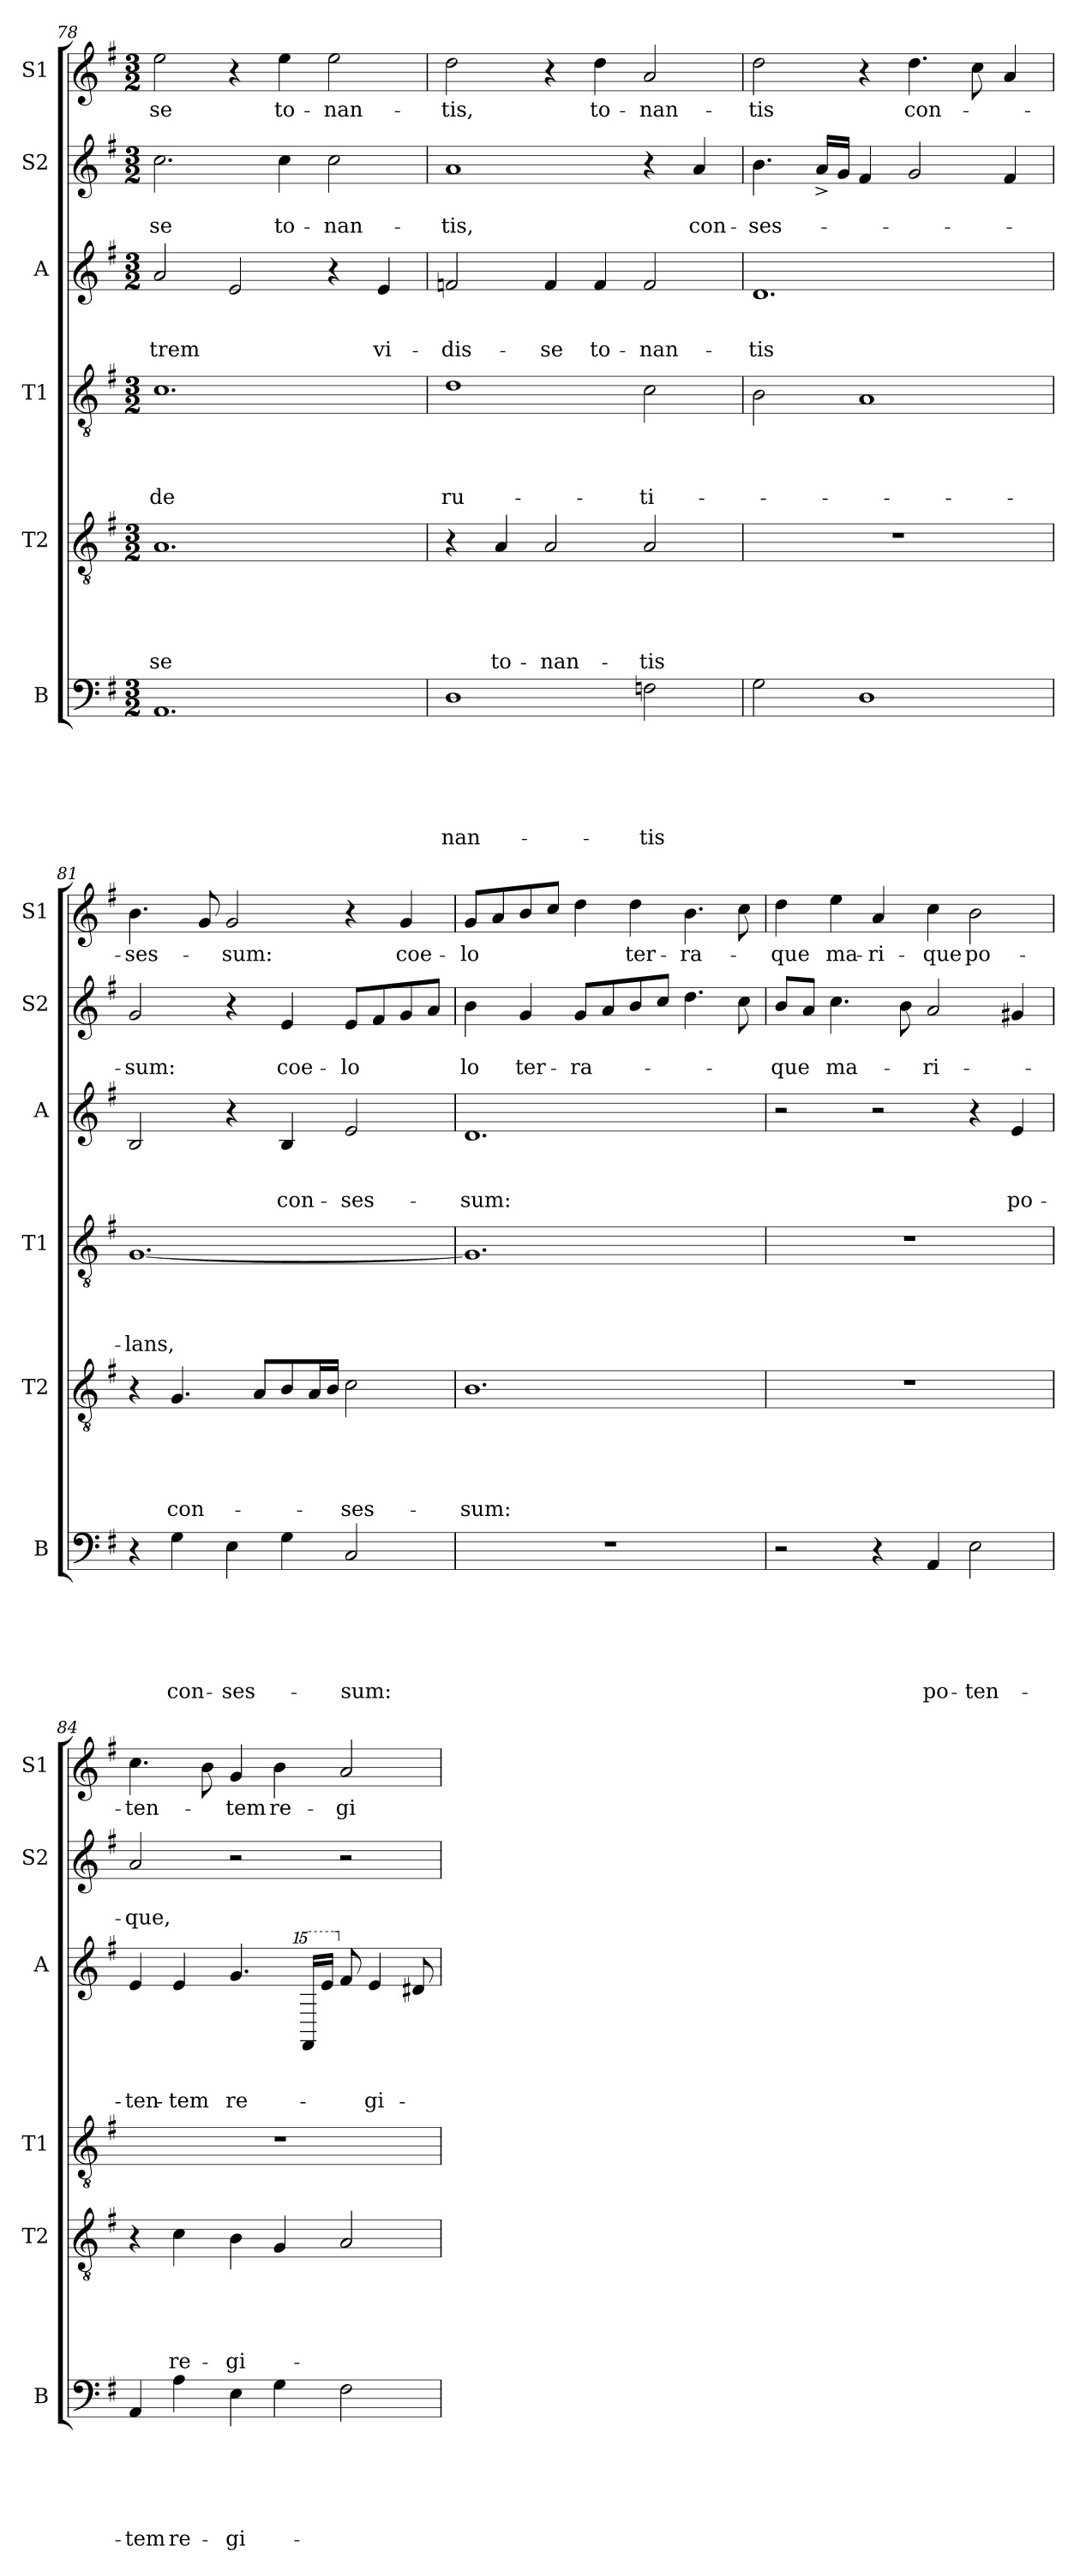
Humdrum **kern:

**kern	**text	**text	**text	**text	**text	**text	**kern	**text	**text	**text	**text	**text	**kern	**text	**text	**text	**text	**kern	**text	**text	**text	**kern	**text	**text	**kern	**text
*part6	*part6	*part6	*part6	*part6	*part6	*part6	*part5	*part5	*part5	*part5	*part5	*part5	*part4	*part4	*part4	*part4	*part4	*part3	*part3	*part3	*part3	*part2	*part2	*part2	*part1	*part1
*staff6	*staff6	*staff6	*staff6	*staff6	*staff6	*staff6	*staff5	*staff5	*staff5	*staff5	*staff5	*staff5	*staff4	*staff4	*staff4	*staff4	*staff4	*staff3	*staff3	*staff3	*staff3	*staff2	*staff2	*staff2	*staff1	*staff1
*I"B	*	*	*	*	*	*	*I"T2	*	*	*	*	*	*I"T1	*	*	*	*	*I"A	*	*	*	*I"S2	*	*	*I"S1	*
*I'B	*	*	*	*	*	*	*I'T2	*	*	*	*	*	*I'T1	*	*	*	*	*I'A	*	*	*	*I'S2	*	*	*I'S1	*
!!LO:LB:g=z
*clefF4	*	*	*	*	*	*	*clefGv2	*	*	*	*	*	*clefGv2	*	*	*	*	*clefG2	*	*	*	*clefG2	*	*	*clefG2	*
*k[f#]	*	*	*	*	*	*	*k[f#]	*	*	*	*	*	*k[f#]	*	*	*	*	*k[f#]	*	*	*	*k[f#]	*	*	*k[f#]	*
*G:	*	*	*	*	*	*	*G:	*	*	*	*	*	*G:	*	*	*	*	*G:	*	*	*	*G:	*	*	*G:	*
*M3/2	*	*	*	*	*	*	*M3/2	*	*	*	*	*	*M3/2	*	*	*	*	*M3/2	*	*	*	*M3/2	*	*	*M3/2	*
=78	=78	=78	=78	=78	=78	=78	=78	=78	=78	=78	=78	=78	=78	=78	=78	=78	=78	=78	=78	=78	=78	=78	=78	=78	=78	=78
!	!	!	!	!	!	!	!	!	!	!	!	!LO:LY:b:rj	!	!	!	!	!LO:LY:b:rj	!	!	!	!LO:LY:b	!	!	!LO:LY:b	!	!LO:LY:b
1.AA	.	.	.	.	.	.	1.A	.	.	.	.	-se	1.c	.	.	.	-de	2a/	.	.	-trem	2.cc\	.	-se	2ee\	-se
.	.	.	.	.	.	.	.	.	.	.	.	.	.	.	.	.	.	2e/	.	.	.	.	.	.	4r	.
!	!	!	!	!	!	!	!	!	!	!	!	!	!	!	!	!	!	!	!	!	!	!	!	!LO:LY:b	!	!LO:LY:b
.	.	.	.	.	.	.	.	.	.	.	.	.	.	.	.	.	.	.	.	.	.	4cc\	.	to-	4ee\	to-
!	!	!	!	!	!	!	!	!	!	!	!	!	!	!	!	!	!	!	!	!	!	!	!	!LO:LY:b	!	!LO:LY:b
.	.	.	.	.	.	.	.	.	.	.	.	.	.	.	.	.	.	4r	.	.	.	2cc\	.	-nan-	2ee\	-nan-
!	!	!	!	!	!	!	!	!	!	!	!	!	!	!	!	!	!	!	!	!	!LO:LY:b	!	!	!	!	!
.	.	.	.	.	.	.	.	.	.	.	.	.	.	.	.	.	.	4e/	.	.	vi-	.	.	.	.	.
=79	=79	=79	=79	=79	=79	=79	=79	=79	=79	=79	=79	=79	=79	=79	=79	=79	=79	=79	=79	=79	=79	=79	=79	=79	=79	=79
!	!	!	!	!	!	!LO:LY:b	!	!	!	!	!	!	!	!	!	!	!LO:LY:b	!	!	!	!LO:LY:b	!	!	!LO:LY:b	!	!LO:LY:b
1D	.	.	.	.	.	-nan-	4r	.	.	.	.	.	1d	.	.	.	ru-	2fn/	.	.	-dis-	1a	.	-tis,	2dd\	-tis,
!	!	!	!	!	!	!	!	!	!	!	!	!LO:LY:b	!	!	!	!	!	!	!	!	!	!	!	!	!	!
.	.	.	.	.	.	.	4A/	.	.	.	.	to-	.	.	.	.	.	.	.	.	.	.	.	.	.	.
!	!	!	!	!	!	!	!	!	!	!	!	!LO:LY:b	!	!	!	!	!	!	!	!	!LO:LY:b	!	!	!	!	!
.	.	.	.	.	.	.	2A/	.	.	.	.	-nan-	.	.	.	.	.	4f/	.	.	-se	.	.	.	4r	.
!	!	!	!	!	!	!	!	!	!	!	!	!	!	!	!	!	!	!	!	!	!LO:LY:b	!	!	!	!	!LO:LY:b
.	.	.	.	.	.	.	.	.	.	.	.	.	.	.	.	.	.	4f/	.	.	to-	.	.	.	4dd\	to-
!	!	!	!	!	!	!LO:LY:b	!	!	!	!	!	!LO:LY:b	!	!	!	!	!LO:LY:b	!	!	!	!LO:LY:b	!	!	!	!	!LO:LY:b
2Fn\	.	.	.	.	.	-tis	2A/	.	.	.	.	-tis	2c\	.	.	.	-ti-	2f/	.	.	-nan-	4r	.	.	2a/	-nan-
!	!	!	!	!	!	!	!	!	!	!	!	!	!	!	!	!	!	!	!	!	!	!	!	!LO:LY:b	!	!
.	.	.	.	.	.	.	.	.	.	.	.	.	.	.	.	.	.	.	.	.	.	4a/	.	con-	.	.
=80	=80	=80	=80	=80	=80	=80	=80	=80	=80	=80	=80	=80	=80	=80	=80	=80	=80	=80	=80	=80	=80	=80	=80	=80	=80	=80
!	!	!	!	!	!	!	!LO:N:vis=1	!	!	!	!	!	!	!	!	!	!	!	!	!	!LO:LY:b	!	!	!LO:LY:b	!	!LO:LY:b
2G\	.	.	.	.	.	.	1.r	.	.	.	.	.	2B\	.	.	.	.	1.d	.	.	-tis	4.b\	.	-ses-	2dd\	-tis
.	.	.	.	.	.	.	.	.	.	.	.	.	.	.	.	.	.	.	.	.	.	16a^</LL	.	.	.	.
.	.	.	.	.	.	.	.	.	.	.	.	.	.	.	.	.	.	.	.	.	.	16g/JJ	.	.	.	.
1D	.	.	.	.	.	.	.	.	.	.	.	.	1A	.	.	.	.	.	.	.	.	4f#/	.	.	4r	.
!	!	!	!	!	!	!	!	!	!	!	!	!	!	!	!	!	!	!	!	!	!	!	!	!	!	!LO:LY:b
.	.	.	.	.	.	.	.	.	.	.	.	.	.	.	.	.	.	.	.	.	.	2g/	.	.	4.dd\	con-
.	.	.	.	.	.	.	.	.	.	.	.	.	.	.	.	.	.	.	.	.	.	.	.	.	8cc\	.
.	.	.	.	.	.	.	.	.	.	.	.	.	.	.	.	.	.	.	.	.	.	4f#/	.	.	4a/	.
=81	=81	=81	=81	=81	=81	=81	=81	=81	=81	=81	=81	=81	=81	=81	=81	=81	=81	=81	=81	=81	=81	=81	=81	=81	=81	=81
!	!	!	!	!	!	!	!	!	!	!	!	!	!	!	!	!	!LO:LY:b	!	!	!	!	!	!	!LO:LY:b	!	!LO:LY:b
4r	.	.	.	.	.	.	4r	.	.	.	.	.	[>1.G	.	.	.	-lans,	2B/	.	.	.	2g/	.	-sum:	4.b\	-ses-
!	!	!	!	!	!	!LO:LY:b	!	!	!	!	!	!LO:LY:b	!	!	!	!	!	!	!	!	!	!	!	!	!	!
4G\	.	.	.	.	.	con-	4.G/	.	.	.	.	con-	.	.	.	.	.	.	.	.	.	.	.	.	.	.
.	.	.	.	.	.	.	.	.	.	.	.	.	.	.	.	.	.	.	.	.	.	.	.	.	8g/	.
!	!	!	!	!	!	!LO:LY:b	!	!	!	!	!	!	!	!	!	!	!	!	!	!	!	!	!	!	!	!LO:LY:b
4E\	.	.	.	.	.	-ses-	.	.	.	.	.	.	.	.	.	.	.	4r	.	.	.	4r	.	.	2g/	-sum:
.	.	.	.	.	.	.	8A/L	.	.	.	.	.	.	.	.	.	.	.	.	.	.	.	.	.	.	.
!	!	!	!	!	!	!	!	!	!	!	!	!	!	!	!	!	!	!	!	!	!LO:LY:b	!	!	!LO:LY:b	!	!
4G\	.	.	.	.	.	.	8B/	.	.	.	.	.	.	.	.	.	.	4B/	.	.	con-	4e/	.	coe-	.	.
.	.	.	.	.	.	.	16A/L	.	.	.	.	.	.	.	.	.	.	.	.	.	.	.	.	.	.	.
.	.	.	.	.	.	.	16B/JJ	.	.	.	.	.	.	.	.	.	.	.	.	.	.	.	.	.	.	.
!	!	!	!	!	!	!LO:LY:b	!	!	!	!	!	!LO:LY:b	!	!	!	!	!	!	!	!	!LO:LY:b	!	!	!LO:LY:b	!	!
2C/	.	.	.	.	.	-sum:	2c\	.	.	.	.	-ses-	.	.	.	.	.	2e/	.	.	-ses-	8e/L	.	-lo	4r	.
.	.	.	.	.	.	.	.	.	.	.	.	.	.	.	.	.	.	.	.	.	.	8f#/	.	.	.	.
!	!	!	!	!	!	!	!	!	!	!	!	!	!	!	!	!	!	!	!	!	!	!	!	!	!	!LO:LY:b
.	.	.	.	.	.	.	.	.	.	.	.	.	.	.	.	.	.	.	.	.	.	8g/	.	.	4g/	coe-
.	.	.	.	.	.	.	.	.	.	.	.	.	.	.	.	.	.	.	.	.	.	8a/J	.	.	.	.
!!LO:PB:g=z
=82	=82	=82	=82	=82	=82	=82	=82	=82	=82	=82	=82	=82	=82	=82	=82	=82	=82	=82	=82	=82	=82	=82	=82	=82	=82	=82
!LO:N:vis=1	!	!	!	!	!	!	!	!	!	!	!	!LO:LY:b	!	!	!	!	!	!	!	!	!LO:LY:b	!	!	!LO:LY:b	!	!LO:LY:b
1.r	.	.	.	.	.	.	1.B	.	.	.	.	-sum:	1.G]	.	.	.	.	1.d	.	.	-sum:	4b\	.	lo	8g/L	-lo
.	.	.	.	.	.	.	.	.	.	.	.	.	.	.	.	.	.	.	.	.	.	.	.	.	8a/	.
!	!	!	!	!	!	!	!	!	!	!	!	!	!	!	!	!	!	!	!	!	!	!	!	!LO:LY:b	!	!
.	.	.	.	.	.	.	.	.	.	.	.	.	.	.	.	.	.	.	.	.	.	4g/	.	ter-	8b/	.
.	.	.	.	.	.	.	.	.	.	.	.	.	.	.	.	.	.	.	.	.	.	.	.	.	8cc/J	.
!	!	!	!	!	!	!	!	!	!	!	!	!	!	!	!	!	!	!	!	!	!	!	!	!LO:LY:b	!	!
.	.	.	.	.	.	.	.	.	.	.	.	.	.	.	.	.	.	.	.	.	.	8g/L	.	-ra-	4dd\	.
.	.	.	.	.	.	.	.	.	.	.	.	.	.	.	.	.	.	.	.	.	.	8a/	.	.	.	.
!	!	!	!	!	!	!	!	!	!	!	!	!	!	!	!	!	!	!	!	!	!	!	!	!	!	!LO:LY:b
.	.	.	.	.	.	.	.	.	.	.	.	.	.	.	.	.	.	.	.	.	.	8b/	.	.	4dd\	ter-
.	.	.	.	.	.	.	.	.	.	.	.	.	.	.	.	.	.	.	.	.	.	8cc/J	.	.	.	.
!	!	!	!	!	!	!	!	!	!	!	!	!	!	!	!	!	!	!	!	!	!	!	!	!	!	!LO:LY:b
.	.	.	.	.	.	.	.	.	.	.	.	.	.	.	.	.	.	.	.	.	.	4.dd\	.	.	4.b\	-ra-
.	.	.	.	.	.	.	.	.	.	.	.	.	.	.	.	.	.	.	.	.	.	8cc\	.	.	8cc\	.
=83	=83	=83	=83	=83	=83	=83	=83	=83	=83	=83	=83	=83	=83	=83	=83	=83	=83	=83	=83	=83	=83	=83	=83	=83	=83	=83
!	!	!	!	!	!	!	!LO:N:vis=1	!	!	!	!	!	!LO:N:vis=1	!	!	!	!	!	!	!	!	!	!	!LO:LY:b	!	!LO:LY:b
2r	.	.	.	.	.	.	1.r	.	.	.	.	.	1.r	.	.	.	.	2r	.	.	.	8b/L	.	-que	4dd\	-que
.	.	.	.	.	.	.	.	.	.	.	.	.	.	.	.	.	.	.	.	.	.	8a/J	.	.	.	.
!	!	!	!	!	!	!	!	!	!	!	!	!	!	!	!	!	!	!	!	!	!	!	!	!LO:LY:b	!	!LO:LY:b
.	.	.	.	.	.	.	.	.	.	.	.	.	.	.	.	.	.	.	.	.	.	4.cc\	.	ma-	4ee\	ma-
!	!	!	!	!	!	!	!	!	!	!	!	!	!	!	!	!	!	!	!	!	!	!	!	!	!	!LO:LY:b
4r	.	.	.	.	.	.	.	.	.	.	.	.	.	.	.	.	.	2r	.	.	.	.	.	.	4a/	-ri-
.	.	.	.	.	.	.	.	.	.	.	.	.	.	.	.	.	.	.	.	.	.	8b\	.	.	.	.
!	!	!	!	!	!	!LO:LY:b	!	!	!	!	!	!	!	!	!	!	!	!	!	!	!	!	!	!LO:LY:b	!	!LO:LY:b
4AA/	.	.	.	.	.	po-	.	.	.	.	.	.	.	.	.	.	.	.	.	.	.	2a/	.	-ri-	4cc\	-que
!	!	!	!	!	!	!LO:LY:b:rj	!	!	!	!	!	!	!	!	!	!	!	!	!	!	!	!	!	!	!	!LO:LY:b
2E\	.	.	.	.	.	-ten-	.	.	.	.	.	.	.	.	.	.	.	4r	.	.	.	.	.	.	2b\	po-
!	!	!	!	!	!	!	!	!	!	!	!	!	!	!	!	!	!	!	!	!	!LO:LY:b	!	!	!	!	!
.	.	.	.	.	.	.	.	.	.	.	.	.	.	.	.	.	.	4e/	.	.	po-	4g#/	.	.	.	.
=84	=84	=84	=84	=84	=84	=84	=84	=84	=84	=84	=84	=84	=84	=84	=84	=84	=84	=84	=84	=84	=84	=84	=84	=84	=84	=84
!	!	!	!	!	!	!LO:LY:b	!	!	!	!	!	!	!LO:N:vis=1	!	!	!	!	!	!	!	!LO:LY:b	!	!	!LO:LY:b	!	!LO:LY:b
4AA/	.	.	.	.	.	-tem	4r	.	.	.	.	.	1.r	.	.	.	.	4e/	.	.	-ten-	2a/	.	-que,	4.cc\	-ten-
!	!	!	!	!	!	!LO:LY:b	!	!	!	!	!	!LO:LY:b	!	!	!	!	!	!	!	!	!LO:LY:b:rj	!	!	!	!	!
4A\	.	.	.	.	.	re-	4c\	.	.	.	.	re-	.	.	.	.	.	4e/	.	.	-tem	.	.	.	.	.
.	.	.	.	.	.	.	.	.	.	.	.	.	.	.	.	.	.	.	.	.	.	.	.	.	8b\	.
!	!	!	!	!	!	!LO:LY:b	!	!	!	!	!	!LO:LY:b	!	!	!	!	!	!	!	!	!LO:LY:b	!	!	!	!	!LO:LY:b
4E\	.	.	.	.	.	-gi-	4B\	.	.	.	.	-gi-	.	.	.	.	.	4.g/	.	.	re-	2r	.	.	4g/	-tem
!	!	!	!	!	!	!	!	!	!	!	!	!	!	!	!	!	!	!	!	!	!	!	!	!	!	!LO:LY:b
4G\	.	.	.	.	.	.	4G/	.	.	.	.	.	.	.	.	.	.	.	.	.	.	.	.	.	4b\	re-
*	*	*	*	*	*	*	*	*	*	*	*	*	*	*	*	*	*	*15ma	*	*	*	*	*	*	*	*
.	.	.	.	.	.	.	.	.	.	.	.	.	.	.	.	.	.	16f#/LL	.	.	.	.	.	.	.	.
.	.	.	.	.	.	.	.	.	.	.	.	.	.	.	.	.	.	16eee/JJ	.	.	.	.	.	.	.	.
*	*	*	*	*	*	*	*	*	*	*	*	*	*	*	*	*	*	*X15ma	*	*	*	*	*	*	*	*
!	!	!	!	!	!	!	!	!	!	!	!	!	!	!	!	!	!	!	!	!	!	!	!	!	!	!LO:LY:b
2F#\	.	.	.	.	.	.	2A/	.	.	.	.	.	.	.	.	.	.	8f#/	.	.	.	2r	.	.	2a/	-gi-
!	!	!	!	!	!	!	!	!	!	!	!	!	!	!	!	!	!	!	!	!	!LO:LY:b	!	!	!	!	!
.	.	.	.	.	.	.	.	.	.	.	.	.	.	.	.	.	.	4e/	.	.	-gi-	.	.	.	.	.
.	.	.	.	.	.	.	.	.	.	.	.	.	.	.	.	.	.	8d#/	.	.	.	.	.	.	.	.
=	=	=	=	=	=	=	=	=	=	=	=	=	=	=	=	=	=	=	=	=	=	=	=	=	=	=
*-	*-	*-	*-	*-	*-	*-	*-	*-	*-	*-	*-	*-	*-	*-	*-	*-	*-	*-	*-	*-	*-	*-	*-	*-	*-	*-
